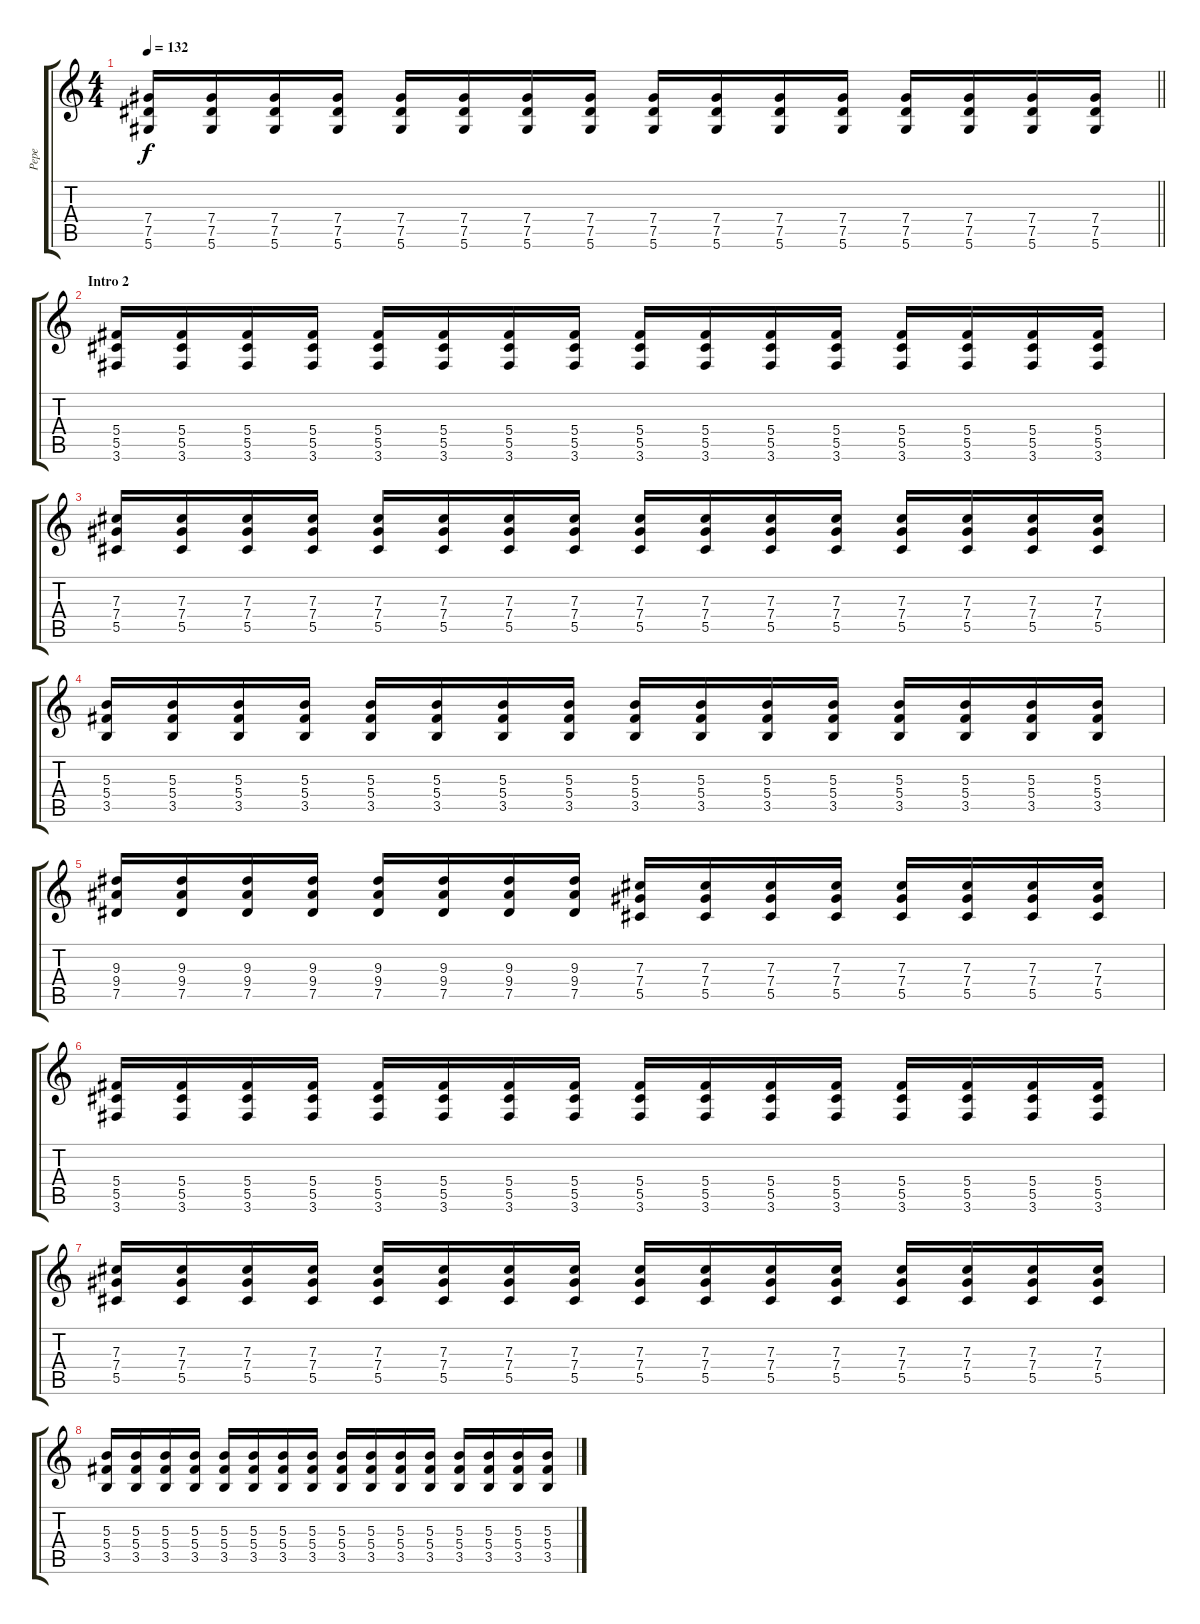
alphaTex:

\track ("Pepe" "Pepe") {instrument distortionguitar}
\staff {score tabs}
\tuning (Eb4 Bb3 Gb3 Db3 Ab2 Eb2) {hide}
\ts (4 4)
\tempo 132
\clef g2
\barLineRight lightlight
\ks c
(7.4 7.5 5.6).16{dy f} (7.4 7.5 5.6).16 (7.4 7.5 5.6).16 (7.4 7.5 5.6).16 (7.4 7.5 5.6).16 (7.4 7.5 5.6).16 (7.4 7.5 5.6).16 (7.4 7.5 5.6).16 (7.4 7.5 5.6).16 (7.4 7.5 5.6).16 (7.4 7.5 5.6).16 (7.4 7.5 5.6).16 (7.4 7.5 5.6).16 (7.4 7.5 5.6).16 (7.4 7.5 5.6).16 (7.4 7.5 5.6).16 |
\section ("" "Intro 2")
(5.4 5.5 3.6).16{volume 10} (5.4 5.5 3.6).16 (5.4 5.5 3.6).16 (5.4 5.5 3.6).16 (5.4 5.5 3.6).16 (5.4 5.5 3.6).16 (5.4 5.5 3.6).16 (5.4 5.5 3.6).16 (5.4 5.5 3.6).16 (5.4 5.5 3.6).16 (5.4 5.5 3.6).16 (5.4 5.5 3.6).16 (5.4 5.5 3.6).16 (5.4 5.5 3.6).16 (5.4 5.5 3.6).16 (5.4 5.5 3.6).16 |
(7.3 7.4 5.5).16 (7.3 7.4 5.5).16 (7.3 7.4 5.5).16 (7.3 7.4 5.5).16 (7.3 7.4 5.5).16 (7.3 7.4 5.5).16 (7.3 7.4 5.5).16 (7.3 7.4 5.5).16 (7.3 7.4 5.5).16 (7.3 7.4 5.5).16 (7.3 7.4 5.5).16 (7.3 7.4 5.5).16 (7.3 7.4 5.5).16 (7.3 7.4 5.5).16 (7.3 7.4 5.5).16 (7.3 7.4 5.5).16 |
(5.3 5.4 3.5).16 (5.3 5.4 3.5).16 (5.3 5.4 3.5).16 (5.3 5.4 3.5).16 (5.3 5.4 3.5).16 (5.3 5.4 3.5).16 (5.3 5.4 3.5).16 (5.3 5.4 3.5).16 (5.3 5.4 3.5).16 (5.3 5.4 3.5).16 (5.3 5.4 3.5).16 (5.3 5.4 3.5).16 (5.3 5.4 3.5).16 (5.3 5.4 3.5).16 (5.3 5.4 3.5).16 (5.3 5.4 3.5).16 |
(9.3 9.4 7.5).16 (9.3 9.4 7.5).16 (9.3 9.4 7.5).16 (9.3 9.4 7.5).16 (9.3 9.4 7.5).16 (9.3 9.4 7.5).16 (9.3 9.4 7.5).16 (9.3 9.4 7.5).16 (7.3 7.4 5.5).16 (7.3 7.4 5.5).16 (7.3 7.4 5.5).16 (7.3 7.4 5.5).16 (7.3 7.4 5.5).16 (7.3 7.4 5.5).16 (7.3 7.4 5.5).16 (7.3 7.4 5.5).16 |
(5.4 5.5 3.6).16 (5.4 5.5 3.6).16 (5.4 5.5 3.6).16 (5.4 5.5 3.6).16 (5.4 5.5 3.6).16 (5.4 5.5 3.6).16 (5.4 5.5 3.6).16 (5.4 5.5 3.6).16 (5.4 5.5 3.6).16 (5.4 5.5 3.6).16 (5.4 5.5 3.6).16 (5.4 5.5 3.6).16 (5.4 5.5 3.6).16 (5.4 5.5 3.6).16 (5.4 5.5 3.6).16 (5.4 5.5 3.6).16 |
(7.3 7.4 5.5).16 (7.3 7.4 5.5).16 (7.3 7.4 5.5).16 (7.3 7.4 5.5).16 (7.3 7.4 5.5).16 (7.3 7.4 5.5).16 (7.3 7.4 5.5).16 (7.3 7.4 5.5).16 (7.3 7.4 5.5).16 (7.3 7.4 5.5).16 (7.3 7.4 5.5).16 (7.3 7.4 5.5).16 (7.3 7.4 5.5).16 (7.3 7.4 5.5).16 (7.3 7.4 5.5).16 (7.3 7.4 5.5).16 |
(5.3 5.4 3.5).16 (5.3 5.4 3.5).16 (5.3 5.4 3.5).16 (5.3 5.4 3.5).16 (5.3 5.4 3.5).16 (5.3 5.4 3.5).16 (5.3 5.4 3.5).16 (5.3 5.4 3.5).16 (5.3 5.4 3.5).16 (5.3 5.4 3.5).16 (5.3 5.4 3.5).16 (5.3 5.4 3.5).16 (5.3 5.4 3.5).16 (5.3 5.4 3.5).16 (5.3 5.4 3.5).16 (5.3 5.4 3.5).16
